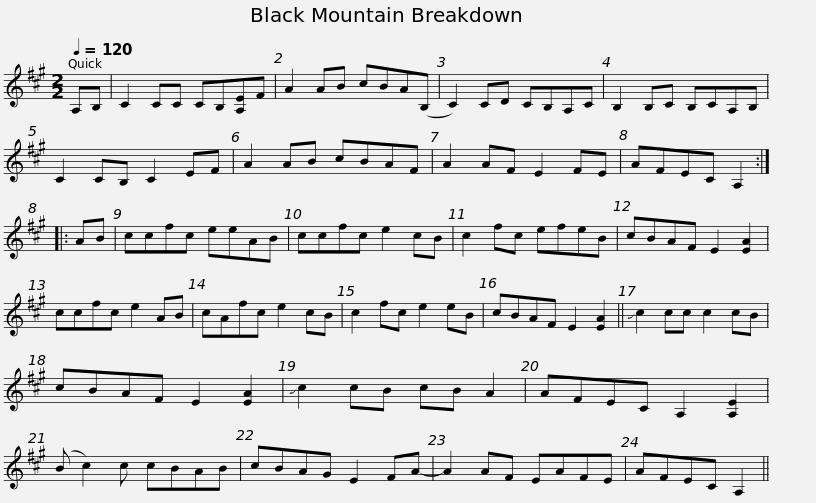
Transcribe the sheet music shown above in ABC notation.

X:1
L:1/8
Q:1/4=120
M:2/2
I:linebreak $
K:A
V:1 treble
V:1
 A,B, | C2 CC CB,[A,E]F | A2 AB cBA(B, | C2) CD CB,A,C | B,2 B,C B,CA,B, |$ %5
 C2 CB, C2 EF | A2 AB cBAF | A2 AF E2 FE | AFEC A,2 :: AB | %10
 ccfc eeAB | ccfc e2 cB |$ c2 fc efeB | cBAF E2 [EA]2 | ccfc e2 AB | %15
 cAfc e2 cB | c2 fc e2 eB | cBAF E2 [EA]2 ||$ !slide!c2 cc c2 cB | cBAF E2 [EA]2 | %20
 !slide!c2 cB cB A2 | AFEC A,2 [A,E]2 | (B c2) c cBAB | cBAG E2 FA- |$ A2 AF EAFE | %25
 AFEC A,2 || %26
